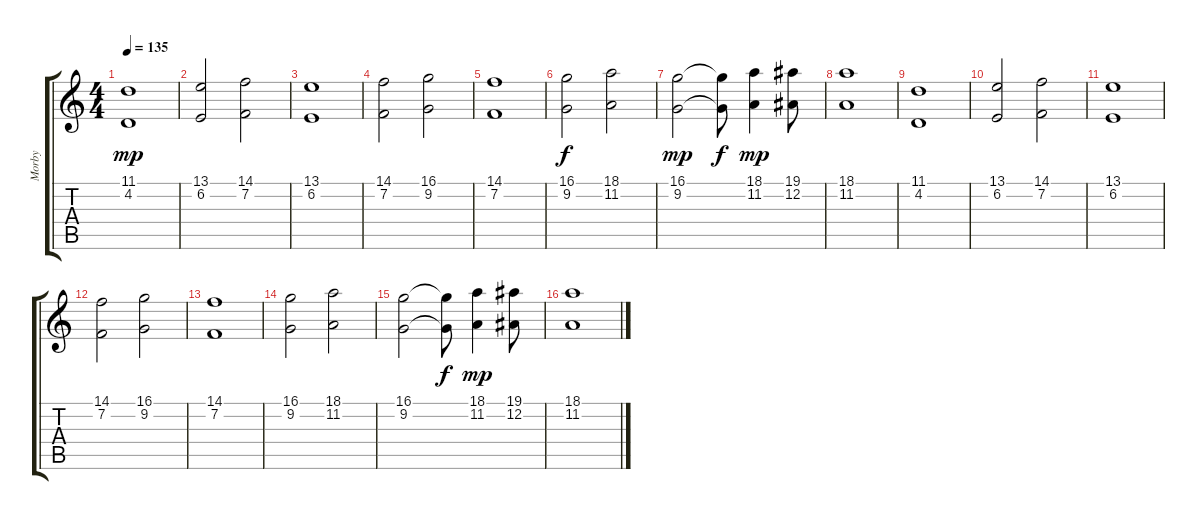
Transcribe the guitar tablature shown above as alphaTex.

\track ("Morby" "Morby") {instrument violin}
\staff {score tabs}
\tuning (Eb4 Bb3 Gb3 Db3 Ab2 Eb2) {hide}
\ts (4 4)
\tempo 135
\clef g2
\ks c
(11.1 4.2).1{dy mp} |
(13.1 6.2).2 (14.1 7.2).2 |
(13.1 6.2).1 |
(14.1 7.2).2 (16.1 9.2).2 |
(14.1 7.2).1 |
(16.1 9.2).2{dy f} (18.1 11.2).2 |
(16.1 9.2).2{dy mp} (16.1{t} 9.2{t}).8{dy f} (18.1 11.2).4{dy mp} (19.1 12.2).8 |
(18.1 11.2).1 |
(11.1 4.2).1 |
(13.1 6.2).2 (14.1 7.2).2 |
(13.1 6.2).1 |
(14.1 7.2).2 (16.1 9.2).2 |
(14.1 7.2).1 |
(16.1 9.2).2 (18.1 11.2).2 |
(16.1 9.2).2 (16.1{t} 9.2{t}).8{dy f} (18.1 11.2).4{dy mp} (19.1 12.2).8 |
(18.1 11.2).1
